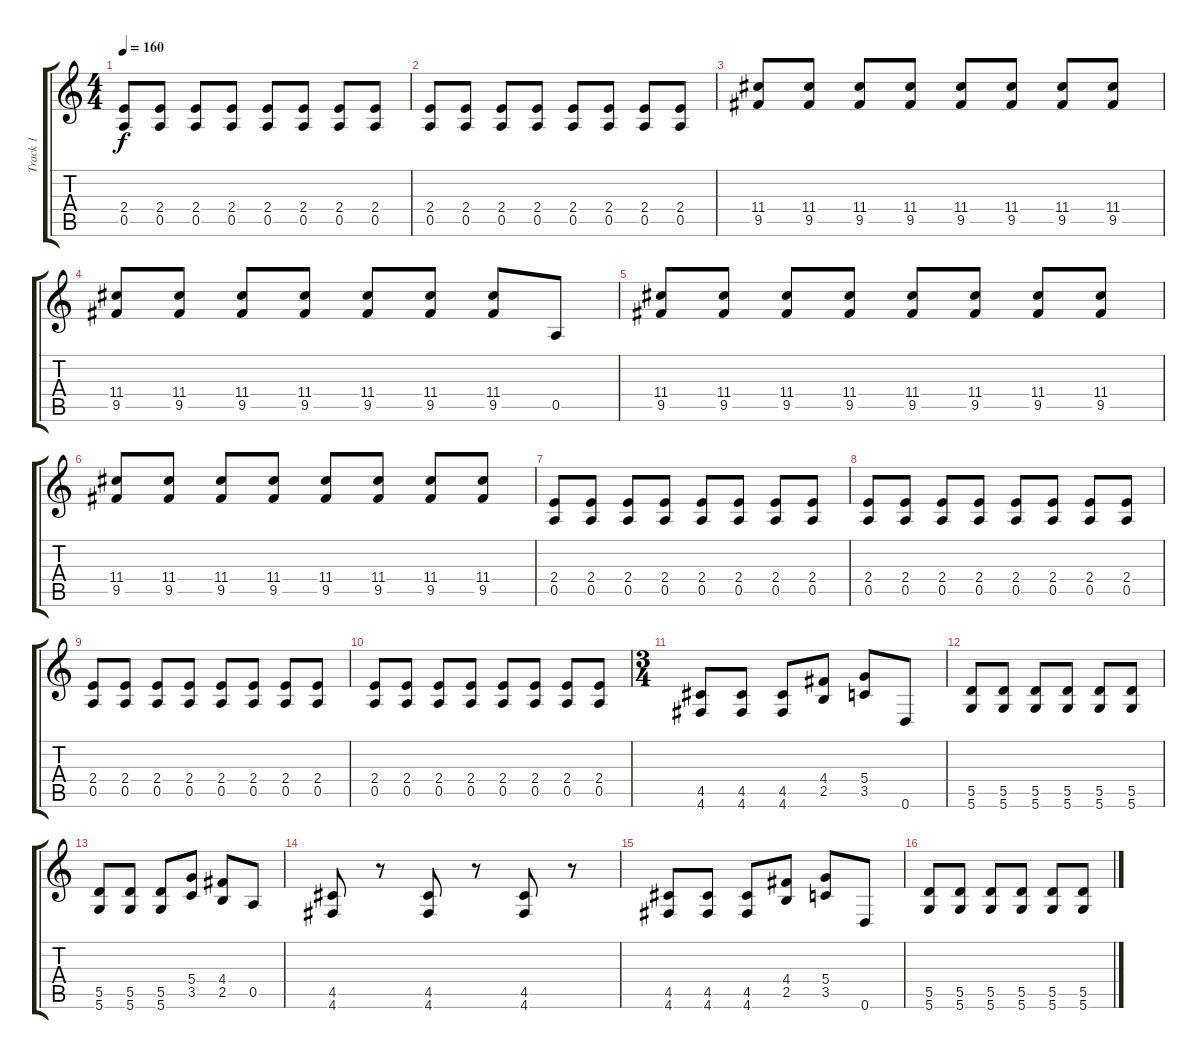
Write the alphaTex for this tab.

\track ("Track 1" "Track 1") {instrument distortionguitar}
\staff {score tabs}
\tuning (E4 B3 G3 D3 A2 D2) {hide}
\ts (4 4)
\tempo 160
\clef g2
\ks c
(2.4 0.5).8{dy f} (2.4 0.5).8 (2.4 0.5).8 (2.4 0.5).8 (2.4 0.5).8 (2.4 0.5).8 (2.4 0.5).8 (2.4 0.5).8 |
(2.4 0.5).8 (2.4 0.5).8 (2.4 0.5).8 (2.4 0.5).8 (2.4 0.5).8 (2.4 0.5).8 (2.4 0.5).8 (2.4 0.5).8 |
(11.4 9.5).8 (11.4 9.5).8 (11.4 9.5).8 (11.4 9.5).8 (11.4 9.5).8 (11.4 9.5).8 (11.4 9.5).8 (11.4 9.5).8 |
(11.4 9.5).8 (11.4 9.5).8 (11.4 9.5).8 (11.4 9.5).8 (11.4 9.5).8 (11.4 9.5).8 (11.4 9.5).8 0.5.8 |
(11.4 9.5).8 (11.4 9.5).8 (11.4 9.5).8 (11.4 9.5).8 (11.4 9.5).8 (11.4 9.5).8 (11.4 9.5).8 (11.4 9.5).8 |
(11.4 9.5).8 (11.4 9.5).8 (11.4 9.5).8 (11.4 9.5).8 (11.4 9.5).8 (11.4 9.5).8 (11.4 9.5).8 (11.4 9.5).8 |
(2.4 0.5).8 (2.4 0.5).8 (2.4 0.5).8 (2.4 0.5).8 (2.4 0.5).8 (2.4 0.5).8 (2.4 0.5).8 (2.4 0.5).8 |
(2.4 0.5).8 (2.4 0.5).8 (2.4 0.5).8 (2.4 0.5).8 (2.4 0.5).8 (2.4 0.5).8 (2.4 0.5).8 (2.4 0.5).8 |
(2.4 0.5).8 (2.4 0.5).8 (2.4 0.5).8 (2.4 0.5).8 (2.4 0.5).8 (2.4 0.5).8 (2.4 0.5).8 (2.4 0.5).8 |
(2.4 0.5).8 (2.4 0.5).8 (2.4 0.5).8 (2.4 0.5).8 (2.4 0.5).8 (2.4 0.5).8 (2.4 0.5).8 (2.4 0.5).8 |
\ts (3 4)
(4.5 4.6).8 (4.5 4.6).8 (4.5 4.6).8 (4.4 2.5).8 (5.4 3.5).8 0.6.8 |
(5.5 5.6).8 (5.5 5.6).8 (5.5 5.6).8 (5.5 5.6).8 (5.5 5.6).8 (5.5 5.6).8 |
(5.5 5.6).8 (5.5 5.6).8 (5.5 5.6).8 (5.4 3.5).8 (4.4 2.5).8 0.5.8 |
(4.5 4.6).8{volume 13 balance 8} r.8 (4.5 4.6).8 r.8 (4.5 4.6).8 r.8 |
(4.5 4.6).8 (4.5 4.6).8 (4.5 4.6).8 (4.4 2.5).8 (5.4 3.5).8 0.6.8 |
(5.5 5.6).8 (5.5 5.6).8 (5.5 5.6).8 (5.5 5.6).8 (5.5 5.6).8 (5.5 5.6).8
